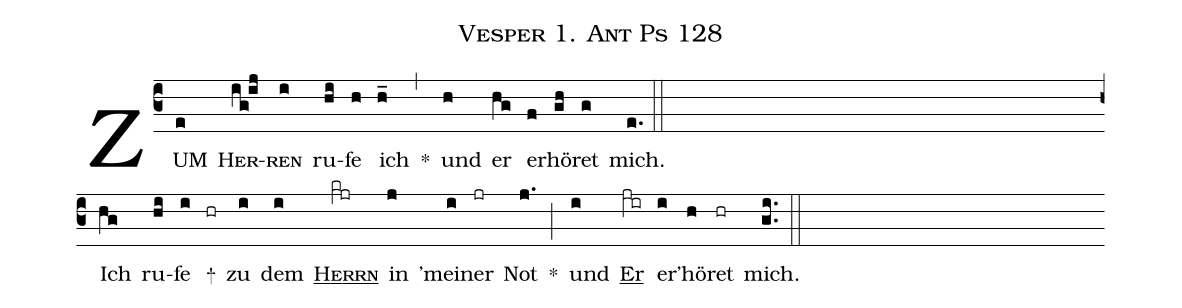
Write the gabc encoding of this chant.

name: Vesper 1. Ant Ps 128;
%%
(c3) ZUM(e) <sc>Her</sc>(ig!ij)<sc>ren</sc>(i) ru(hi)fe(h) ich(h_) *(,) und(h) er(hg) er(f)hö(gh)ret(g) mich.(e.) (::) (Z)
Ich(hg) ru(hi)fe(i) +(hr) zu(i) dem(i) <ul><sc>Herrn</sc></ul>(kjr) in(j) 'mei(i)ner(jr) Not(j.) *(;) und(i) <ul>Er</ul>(jir) er(i)'hö(h)ret(hr) mich.(gi..) (::)
